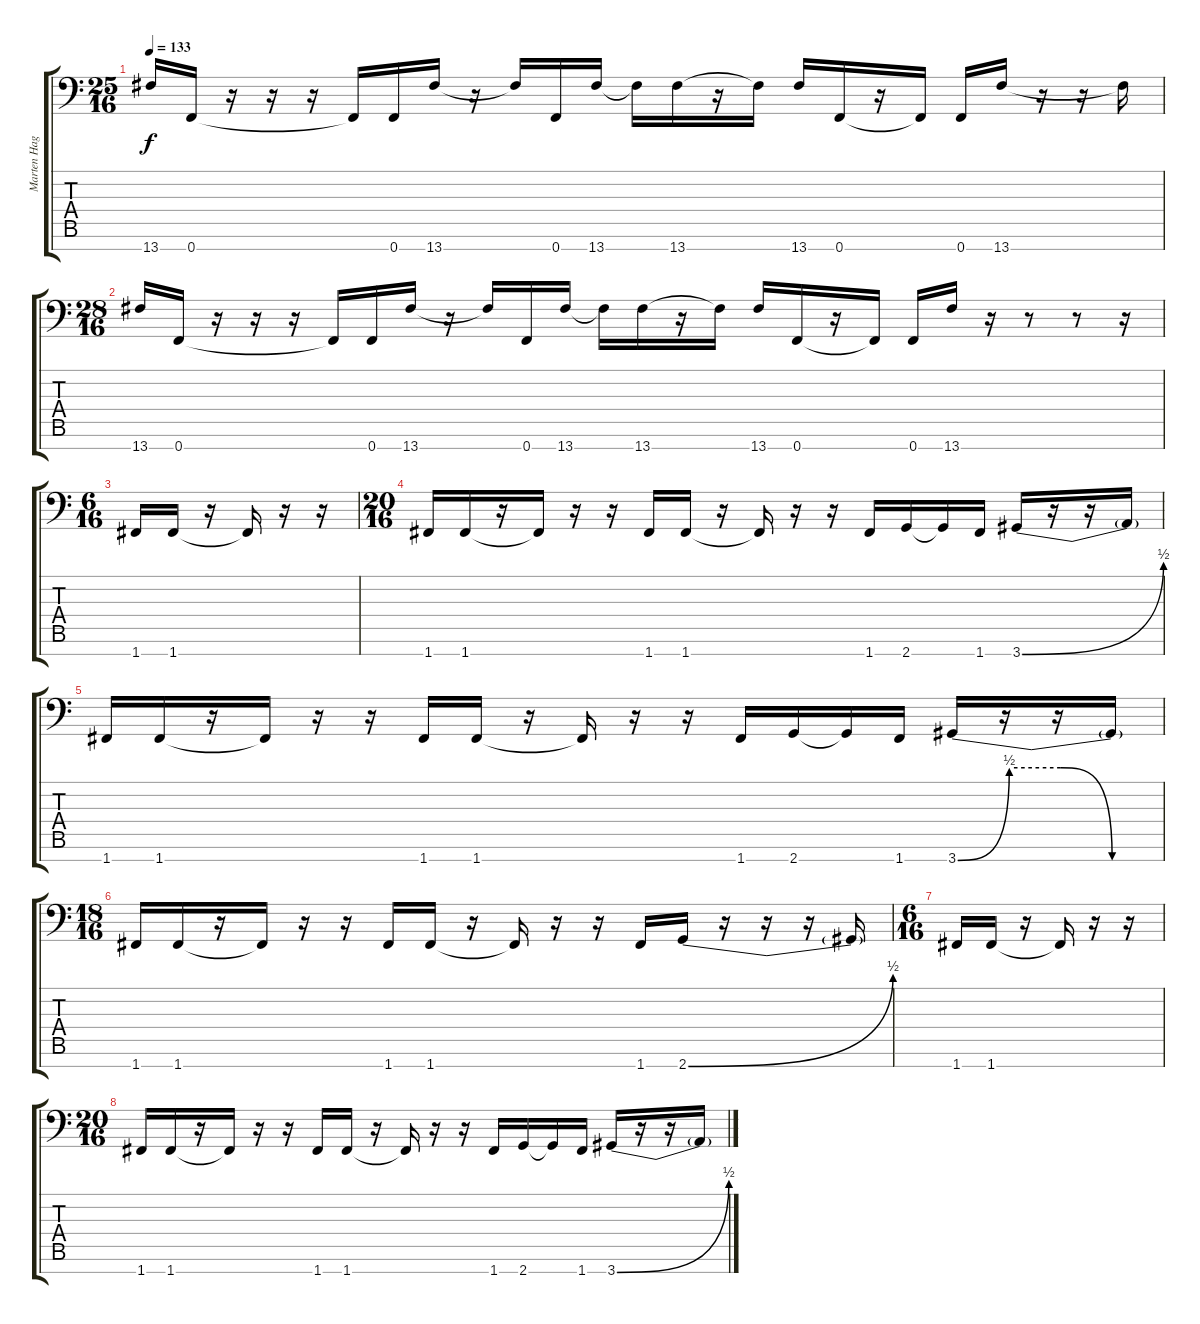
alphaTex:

\track ("Marten Hagström ( Rythm )" "Marten Hag") {instrument distortionguitar}
\staff {score tabs}
\tuning (Bb3 F3 Db3 Ab2 Eb2 Bb1 F1) {hide}
\ts (25 16)
\tempo 133
\clef f4
\ks c
13.7.16{dy f} 0.7.16 r.16 r.16 r.16 0.7{t}.16 0.7.16 13.7.16 r.16 13.7{t}.16 0.7.16 13.7.16 13.7{t}.16 13.7.16 r.16 13.7{t}.16 13.7.16 0.7.16 r.16 0.7{t}.16 0.7.16 13.7.16 r.16 r.16 13.7{t}.16 |
\ts (28 16)
13.7.16 0.7.16 r.16 r.16 r.16 0.7{t}.16 0.7.16 13.7.16 r.16 13.7{t}.16 0.7.16 13.7.16 13.7{t}.16 13.7.16 r.16 13.7{t}.16 13.7.16 0.7.16 r.16 0.7{t}.16 0.7.16 13.7.16 r.16 r.8 r.8 r.16 |
\ts (6 16)
1.7.16 1.7.16 r.16 1.7{t}.16 r.16 r.16 |
\ts (20 16)
1.7.16 1.7.16 r.16 1.7{t}.16 r.16 r.16 1.7.16 1.7.16 r.16 1.7{t}.16 r.16 r.16 1.7.16 2.7.16 2.7{t}.16 1.7.16 3.7{be (bend 0 0 60 2)}.16 r.16 r.16 3.7{t}.16 |
1.7.16 1.7.16 r.16 1.7{t}.16 r.16 r.16 1.7.16 1.7.16 r.16 1.7{t}.16 r.16 r.16 1.7.16 2.7.16 2.7{t}.16 1.7.16 3.7{be (custom 0 0 15 2 30 2 45 0 60 0)}.16 r.16 r.16 3.7{t}.16 |
\ts (18 16)
1.7.16 1.7.16 r.16 1.7{t}.16 r.16 r.16 1.7.16 1.7.16 r.16 1.7{t}.16 r.16 r.16 1.7.16 2.7{be (bend 0 0 60 2)}.16 r.16 r.16 r.16 2.7{t}.16 |
\ts (6 16)
1.7.16 1.7.16 r.16 1.7{t}.16 r.16 r.16 |
\ts (20 16)
1.7.16 1.7.16 r.16 1.7{t}.16 r.16 r.16 1.7.16 1.7.16 r.16 1.7{t}.16 r.16 r.16 1.7.16 2.7.16 2.7{t}.16 1.7.16 3.7{be (bend 0 0 60 2)}.16 r.16 r.16 3.7{t}.16
